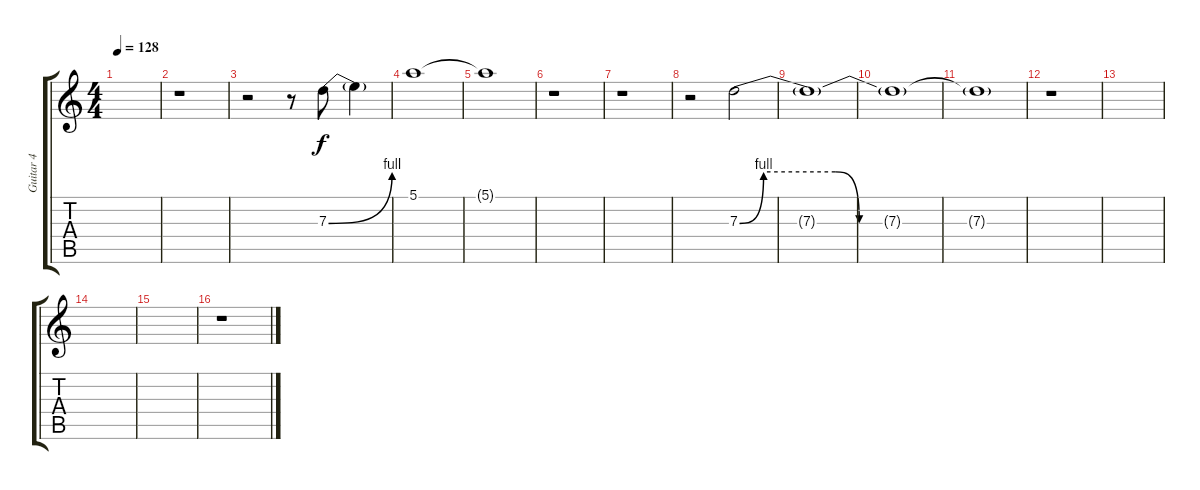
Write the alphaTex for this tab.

\track ("Guitar 4" "Guitar 4") {instrument overdrivenguitar}
\staff {score tabs}
\tuning (E4 B3 G3 D3 A2 E2) {hide}
\ts (4 4)
\tempo 128
\clef g2
\ks c
|
r.1 |
r.2 r.8 7.3{be (bend 0 0 60 4)}.8 7.3{t}.4 |
5.1.1 |
5.1{t}.1 |
r.1 |
r.1 |
r.2 7.3{be (custom 0 0 5 4 20 4 25 0 60 0)}.2 |
7.3{t}.1 |
7.3{t}.1 |
7.3{t}.1 |
r.1 |
|
|
|
r.1
